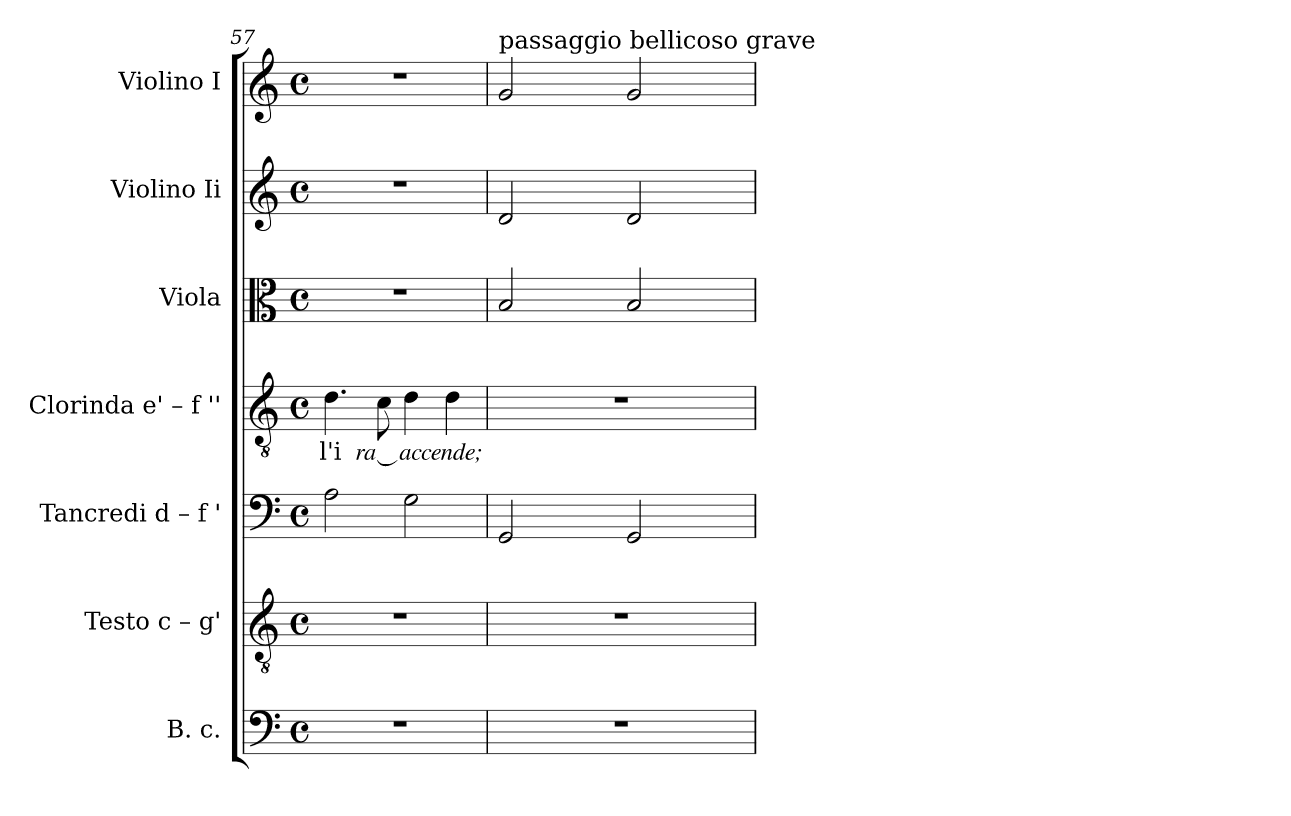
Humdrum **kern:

**kern	**kern	**kern	**kern	**text	**kern	**kern	**kern	**text
*part7	*part6	*part5	*part4	*part4	*part3	*part2	*part1	*part1
*staff7	*staff6	*staff5	*staff4	*staff4	*staff3	*staff2	*staff1	*staff1
*I"B. c.	*I"Testo  c – g'	*I"Tancredi  d – f '	*I"Clorinda  e' – f ''	*	*I"Viola	*I"Violino Ii	*I"Violino I	*
*clefF4	*clefGv2	*clefF4	*clefGv2	*	*clefC3	*clefG2	*clefG2	*
*k[]	*k[]	*k[]	*k[]	*	*k[]	*k[]	*k[]	*
*C:	*C:	*C:	*C:	*	*C:	*C:	*C:	*
*M4/4	*M4/4	*M4/4	*M4/4	*	*M4/4	*M4/4	*M4/4	*
*met(c)	*met(c)	*met(c)	*met(c)	*	*met(c)	*met(c)	*met(c)	*
=57	=57	=57	=57	=57	=57	=57	=57	=57
!	!	!	!	!LO:LY:b:cj	!	!	!	!
1r	1r	2A\	4.d\	l'i	1r	1r	1r	.
!	!	!	!	!LO:LY:b:cj	!	!	!	!
.	.	.	8c\	ra‿accende;	.	.	.	.
!	!	!	!	!LO:LY:b:cj	!	!	!	!
.	.	2G\	4d\	.	.	.	.	.
!	!	!	!	!LO:LY:b:cj	!	!	!	!
.	.	.	4d\	.	.	.	.	.
=58	=58	=58	=58	=58	=58	=58	=58	=58
!	!	!	!	!	!	!	!LO:TX:a:t=passaggio bellicoso grave	!
!	!	!	!	!	!	!	!	!LO:LY:b:cj
1r	1r	2GG/	1r	.	2B/	2d/	2g/	.
!	!	!	!	!	!	!	!	!LO:LY:b:cj
.	.	2GG/	.	.	2B/	2d/	2g/	.
=	=	=	=	=	=	=	=	=
*-	*-	*-	*-	*-	*-	*-	*-	*-
